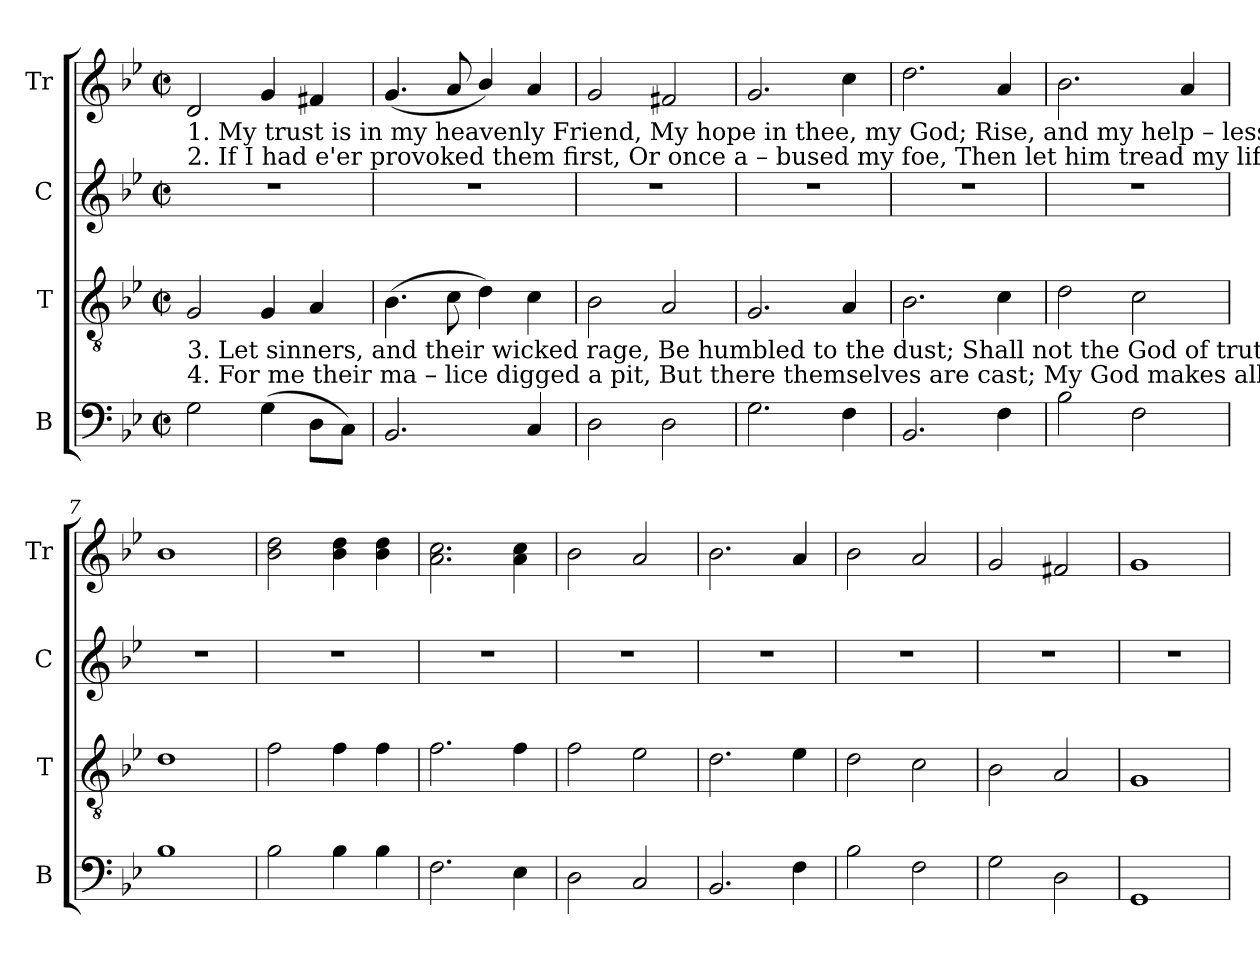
**kern	**kern	**kern	**kern
*part4	*part3	*part2	*part1
*staff4	*staff3	*staff2	*staff1
*I"B	*I"T	*I"C	*I"Tr
*I'B	*I'T	*I'C	*I'Tr
*clefF4	*clefGv2	*clefG2	*clefG2
*k[b-e-]	*k[b-e-]	*k[b-e-]	*k[b-e-]
*M2/2	*M2/2	*M2/2	*M2/2
*met(c|)	*met(c|)	*met(c|)	*met(c|)
*MM130	*MM130	*MM130	*MM130
=1	=1	=1	=1
!	!	!	!LO:TX:b:t=1. My  trust  is      in               my  heavenly Friend, My hope  in   thee,   my  God;   Rise,  and my  help – less  life   de – fend    From those that seek my blood.
!	!	!	!LO:TX:b:t=2.  If    I      had    e'er             provoked them first, Or  once  a – bused  my   foe,    Then  let  him  tread  my   life    to   dust,    And  lay  mine  ho – nor  low.
!	!LO:TX:b:t=3. Let  sinners,    and            their   wicked    rage,  Be  humbled  to    the        dust;  Shall not  the  God    of   truth  en – gage   To    vin – di – cate   the  just?	!	!
!	!LO:TX:b:t=4. For  me  their   ma       –    lice   digged  a   pit,  But there themselves  are     cast;  My God makes all    their   mischief   light   On  their own  heads  at  last.	!	!
2G!\	2G!/	1r	2d!/
(>4G!\	4G!/	.	4g!/
8D!\L	4A!/	.	4f#X!/
8C!\J)	.	.	.
=2	=2	=2	=2
2.BB-!/	(>4.B-!\	1r	(<4.g!/
.	8c!\	.	8a!/
.	4d!\)	.	4b-!/)
4C!/	4c!\	.	4a!/
=3	=3	=3	=3
2D!\	2B-!\	1r	2g!/
2D!\	2A!/	.	2f#X!/
=4	=4	=4	=4
2.G!\	2.G!/	1r	2.g!/
4F!\	4A!/	.	4cc!\
=5	=5	=5	=5
2.BB-!/	2.B-!\	1r	2.dd!\
4F!\	4c!\	.	4a!/
=6	=6	=6	=6
2B-!\	2d!\	1r	2.b-!\
2F!\	2c!\	.	.
.	.	.	4a!/
=7	=7	=7	=7
1B-!	1d!	1r	1b-!
=8	=8	=8	=8
2B-!\	2f!\	1r	2b-!\ 2dd!\
4B-!\	4f!\	.	4b-!\ 4dd!\
4B-!\	4f!\	.	4b-!\ 4dd!\
=9	=9	=9	=9
2.F!\	2.f!\	1r	2.a!\ 2.cc!\
4E-!\	4f!\	.	4a!\ 4cc!\
=10	=10	=10	=10
2D!\	2f!\	1r	2b-!\
2C!/	2e-!\	.	2a!/
=11	=11	=11	=11
2.BB-!/	2.d!\	1r	2.b-!\
4F!\	4e-!\	.	4a!/
=12	=12	=12	=12
2B-!\	2d!\	1r	2b-!\
2F!\	2c!\	.	2a!/
=13	=13	=13	=13
2G!\	2B-!\	1r	2g!/
2D!\	2A!/	.	2f#X!/
=14	=14	=14	=14
1GG!	1G!	1r	1g!
=	=	=	=
*-	*-	*-	*-
